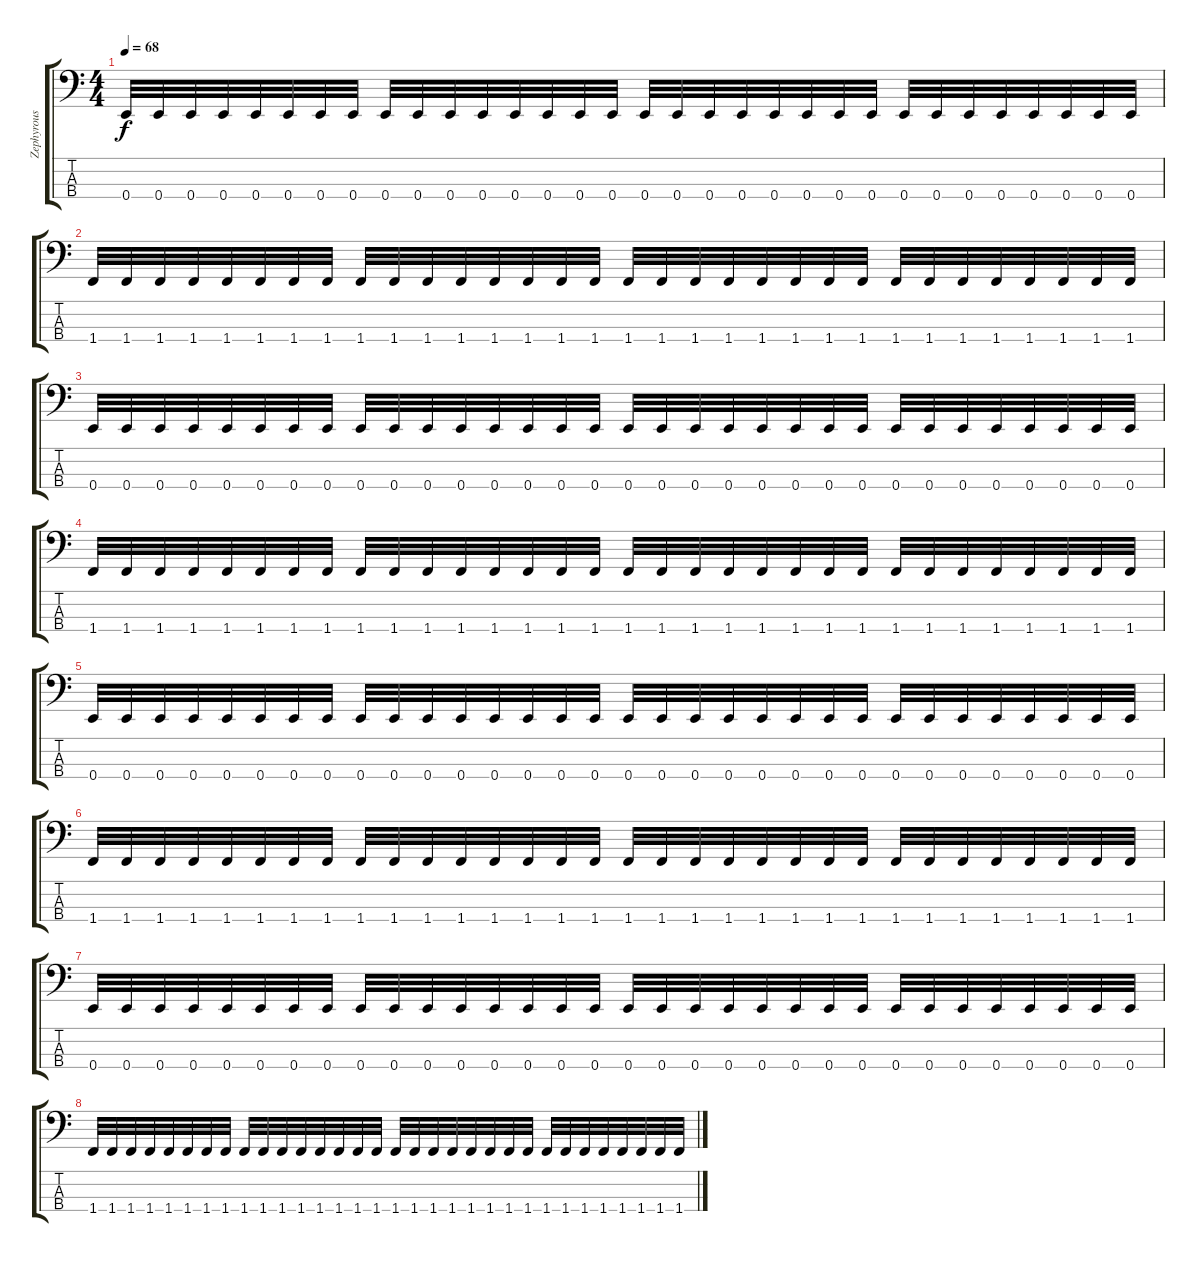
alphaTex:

\track ("Zephyrous" "Zephyrous") {instrument electricbasspick}
\staff {score tabs}
\tuning (G2 D2 A1 E1) {hide}
\ts (4 4)
\tempo 68
\clef f4
\ks c
0.4.32{dy f} 0.4.32 0.4.32 0.4.32 0.4.32 0.4.32 0.4.32 0.4.32 0.4.32 0.4.32 0.4.32 0.4.32 0.4.32 0.4.32 0.4.32 0.4.32 0.4.32 0.4.32 0.4.32 0.4.32 0.4.32 0.4.32 0.4.32 0.4.32 0.4.32 0.4.32 0.4.32 0.4.32 0.4.32 0.4.32 0.4.32 0.4.32 |
1.4.32 1.4.32 1.4.32 1.4.32 1.4.32 1.4.32 1.4.32 1.4.32 1.4.32 1.4.32 1.4.32 1.4.32 1.4.32 1.4.32 1.4.32 1.4.32 1.4.32 1.4.32 1.4.32 1.4.32 1.4.32 1.4.32 1.4.32 1.4.32 1.4.32 1.4.32 1.4.32 1.4.32 1.4.32 1.4.32 1.4.32 1.4.32 |
0.4.32 0.4.32 0.4.32 0.4.32 0.4.32 0.4.32 0.4.32 0.4.32 0.4.32 0.4.32 0.4.32 0.4.32 0.4.32 0.4.32 0.4.32 0.4.32 0.4.32 0.4.32 0.4.32 0.4.32 0.4.32 0.4.32 0.4.32 0.4.32 0.4.32 0.4.32 0.4.32 0.4.32 0.4.32 0.4.32 0.4.32 0.4.32 |
1.4.32 1.4.32 1.4.32 1.4.32 1.4.32 1.4.32 1.4.32 1.4.32 1.4.32 1.4.32 1.4.32 1.4.32 1.4.32 1.4.32 1.4.32 1.4.32 1.4.32 1.4.32 1.4.32 1.4.32 1.4.32 1.4.32 1.4.32 1.4.32 1.4.32 1.4.32 1.4.32 1.4.32 1.4.32 1.4.32 1.4.32 1.4.32 |
0.4.32 0.4.32 0.4.32 0.4.32 0.4.32 0.4.32 0.4.32 0.4.32 0.4.32 0.4.32 0.4.32 0.4.32 0.4.32 0.4.32 0.4.32 0.4.32 0.4.32 0.4.32 0.4.32 0.4.32 0.4.32 0.4.32 0.4.32 0.4.32 0.4.32 0.4.32 0.4.32 0.4.32 0.4.32 0.4.32 0.4.32 0.4.32 |
1.4.32 1.4.32 1.4.32 1.4.32 1.4.32 1.4.32 1.4.32 1.4.32 1.4.32 1.4.32 1.4.32 1.4.32 1.4.32 1.4.32 1.4.32 1.4.32 1.4.32 1.4.32 1.4.32 1.4.32 1.4.32 1.4.32 1.4.32 1.4.32 1.4.32 1.4.32 1.4.32 1.4.32 1.4.32 1.4.32 1.4.32 1.4.32 |
0.4.32 0.4.32 0.4.32 0.4.32 0.4.32 0.4.32 0.4.32 0.4.32 0.4.32 0.4.32 0.4.32 0.4.32 0.4.32 0.4.32 0.4.32 0.4.32 0.4.32 0.4.32 0.4.32 0.4.32 0.4.32 0.4.32 0.4.32 0.4.32 0.4.32 0.4.32 0.4.32 0.4.32 0.4.32 0.4.32 0.4.32 0.4.32 |
1.4.32 1.4.32 1.4.32 1.4.32 1.4.32 1.4.32 1.4.32 1.4.32 1.4.32 1.4.32 1.4.32 1.4.32 1.4.32 1.4.32 1.4.32 1.4.32 1.4.32 1.4.32 1.4.32 1.4.32 1.4.32 1.4.32 1.4.32 1.4.32 1.4.32 1.4.32 1.4.32 1.4.32 1.4.32 1.4.32 1.4.32 1.4.32
